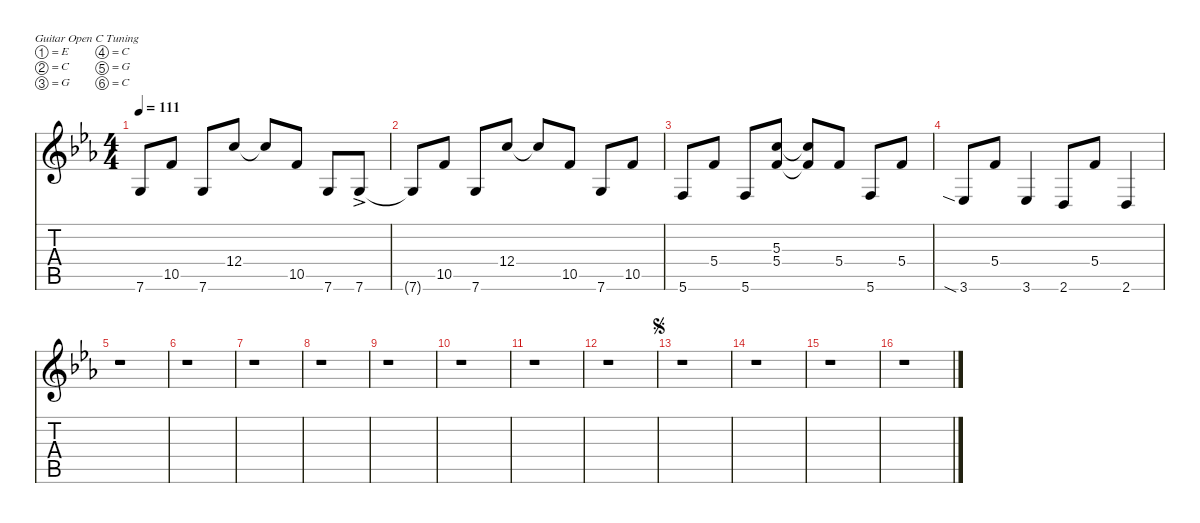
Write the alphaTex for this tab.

\defaultSystemsLayout 4
\hideDynamics
\bracketExtendMode nobrackets
\singleTrackTrackNamePolicy hidden
\multiTrackTrackNamePolicy hidden
\firstSystemTrackNameMode fullname
\firstSystemTrackNameOrientation horizontal
\otherSystemsTrackNameOrientation horizontal
\track ("Guitars" "dist.guit.") {instrument distortionguitar}
\staff {score tabs}
\tuning (E4 C4 G3 C3 G2 C2)
\ts (4 4)
\tempo 111
\clef g2
\ks eb
7.6{acc forcenatural}.8{dy f beam Up} 10.5{acc forcenatural}.8{beam Up} 7.6{acc forcenatural}.8{beam Up} 12.4{acc forcenatural}.8{beam Up} 12.4{t acc forcenatural}.8{beam Up} 10.5{acc forcenatural}.8{beam Up} 7.6{acc forcenatural}.8{beam Up} 7.6{ac acc forcenatural}.8{beam Up} |
7.6{t acc forcenatural}.8{beam Up} 10.5{acc forcenatural}.8{beam Up} 7.6{acc forcenatural}.8{beam Up} 12.4{acc forcenatural}.8{beam Up} 12.4{t acc forcenatural}.8{beam Up} 10.5{acc forcenatural}.8{beam Up} 7.6{acc forcenatural}.8{beam Up} 10.5{acc forcenatural}.8{beam Up} |
5.6{acc forcenatural}.8{beam Up} 5.4{acc forcenatural}.8{beam Up} 5.6{acc forcenatural}.8{beam Up} (5.3{acc forcenatural} 5.4{acc forcenatural}).8{beam Up} (5.3{t acc forcenatural} 5.4{t acc forcenatural}).8{beam Up} 5.4{acc forcenatural}.8{beam Up} 5.6{acc forcenatural}.8{beam Up} 5.4{acc forcenatural}.8{beam Up} |
3.6{sia acc b}.8{beam Up} 5.4{acc forcenatural}.8{beam Up} 3.6{acc b}.4{beam Up} 2.6{acc forcenatural}.8{beam Up} 5.4{acc forcenatural}.8{beam Up} 2.6{acc forcenatural}.4{beam Up} |
r.1{beam Down} |
r.1{beam Down} |
r.1{beam Down} |
r.1{beam Down} |
r.1{beam Down} |
r.1{beam Down} |
r.1{beam Down} |
r.1{beam Down} |
\jump segno
r.1{beam Down} |
r.1{beam Down} |
r.1{beam Down} |
r.1{beam Down}
